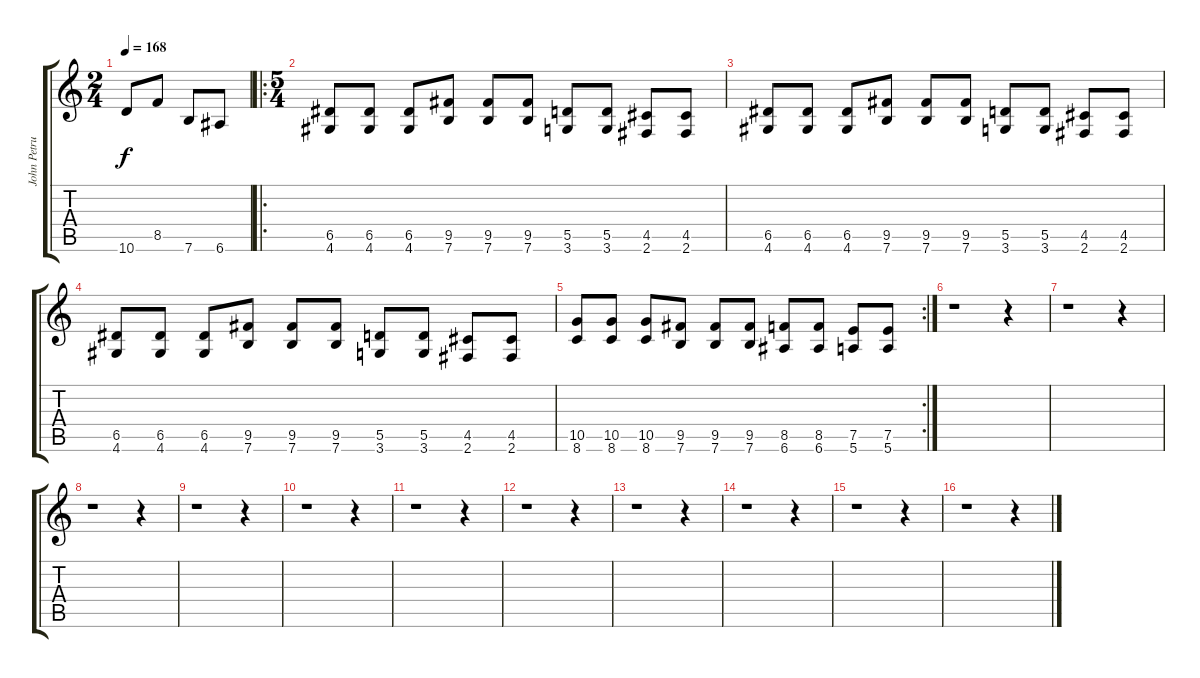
\track ("John Petrucci - 6 Strings Guitar" "John Petru") {instrument distortionguitar}
\staff {score tabs}
\tuning (E4 B3 G3 D3 A2 E2) {hide}
\ts (2 4)
\tempo 168
\clef g2
\ks c
10.6.8{dy f} 8.5.8 7.6.8 6.6.8 |
\ro
\ts (5 4)
(6.5 4.6).8 (6.5 4.6).8 (6.5 4.6).8 (9.5 7.6).8 (9.5 7.6).8 (9.5 7.6).8 (5.5 3.6).8 (5.5 3.6).8 (4.5 2.6).8 (4.5 2.6).8 |
(6.5 4.6).8 (6.5 4.6).8 (6.5 4.6).8 (9.5 7.6).8 (9.5 7.6).8 (9.5 7.6).8 (5.5 3.6).8 (5.5 3.6).8 (4.5 2.6).8 (4.5 2.6).8 |
(6.5 4.6).8 (6.5 4.6).8 (6.5 4.6).8 (9.5 7.6).8 (9.5 7.6).8 (9.5 7.6).8 (5.5 3.6).8 (5.5 3.6).8 (4.5 2.6).8 (4.5 2.6).8 |
\rc 2
(10.5 8.6).8 (10.5 8.6).8 (10.5 8.6).8 (9.5 7.6).8 (9.5 7.6).8 (9.5 7.6).8 (8.5 6.6).8 (8.5 6.6).8 (7.5 5.6).8 (7.5 5.6).8 |
r.1 r.4 |
r.1 r.4 |
r.1 r.4 |
r.1 r.4 |
r.1 r.4 |
r.1 r.4 |
r.1 r.4 |
r.1 r.4 |
r.1 r.4 |
r.1 r.4 |
r.1 r.4
